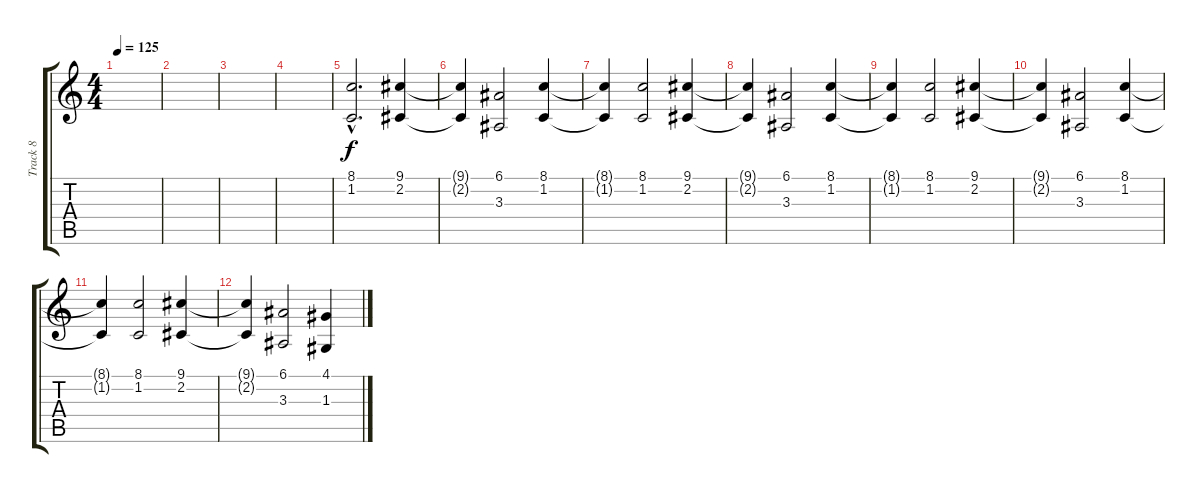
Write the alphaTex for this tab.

\track ("Track 8" "Track 8") {instrument stringensemble2}
\staff {score tabs}
\tuning (E4 B3 G3 D3 A2 E2) {hide}
\ts (4 4)
\tempo 125
\clef g2
\ks c
|
|
|
|
(8.1{hac} 1.2{hac}).2{d} (9.1 2.2).4 |
(9.1{t} 2.2{t}).4 (6.1 3.3).2 (8.1 1.2).4 |
(8.1{t} 1.2{t}).4 (8.1 1.2).2 (9.1 2.2).4 |
(9.1{t} 2.2{t}).4 (6.1 3.3).2 (8.1 1.2).4 |
(8.1{t} 1.2{t}).4 (8.1 1.2).2 (9.1 2.2).4 |
(9.1{t} 2.2{t}).4 (6.1 3.3).2 (8.1 1.2).4 |
(8.1{t} 1.2{t}).4 (8.1 1.2).2 (9.1 2.2).4 |
(9.1{t} 2.2{t}).4 (6.1 3.3).2 (4.1 1.3).4
